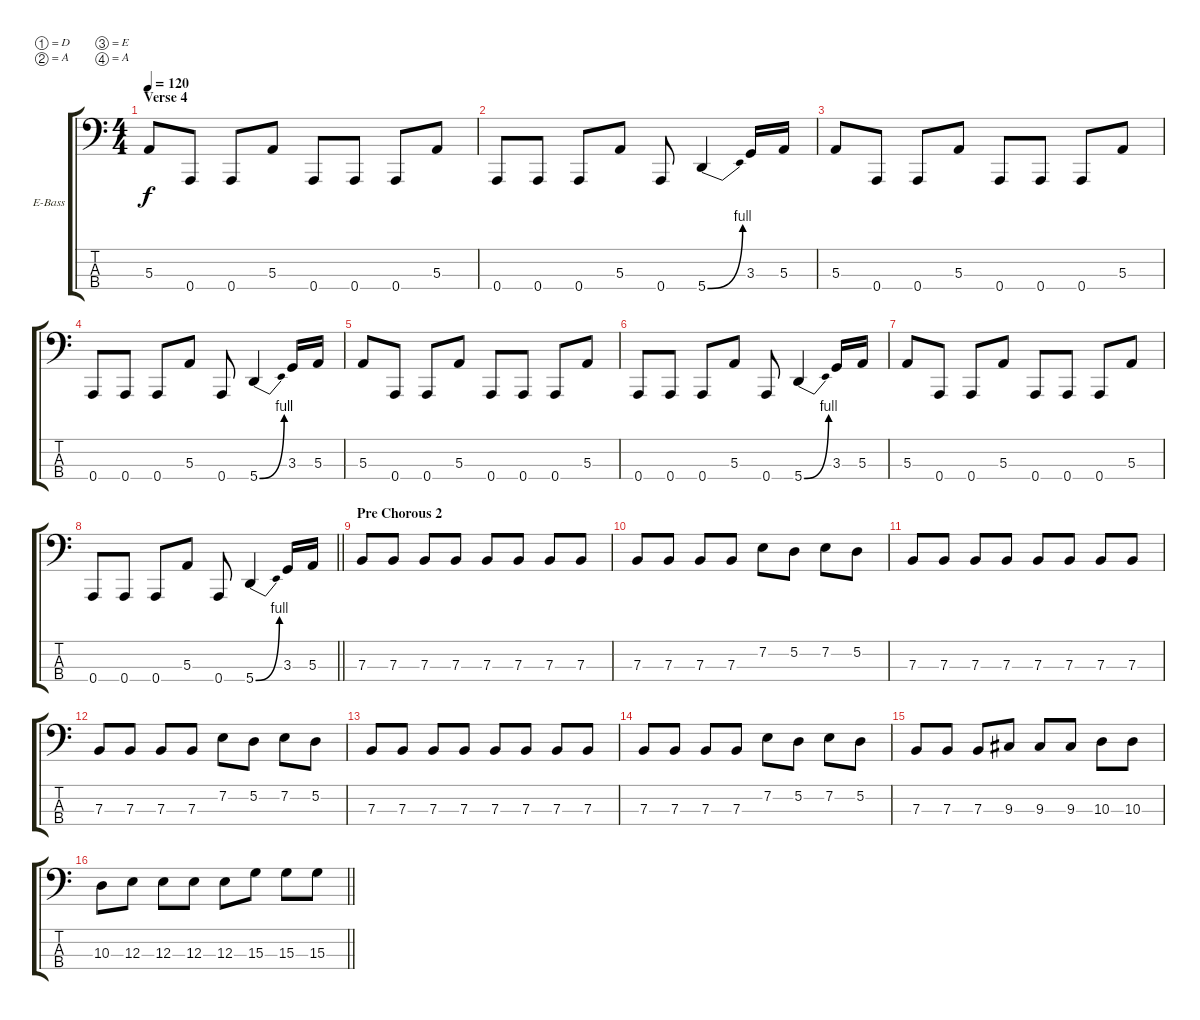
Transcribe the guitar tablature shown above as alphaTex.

\bracketExtendMode groupsimilarinstruments
\firstSystemTrackNameOrientation horizontal
\otherSystemsTrackNameOrientation horizontal
\track ("Bass" "E-Bass") {instrument electricbassfinger}
\staff {score tabs}
\tuning (D2 A1 E1 A0)
\ts (4 4)
\section ("" "Verse 4")
\tempo 120
\clef f4
\ks c
5.3.8{dy f} 0.4.8 0.4.8 5.3.8 0.4.8 0.4.8 0.4.8 5.3.8 |
0.4.8 0.4.8 0.4.8 5.3.8 0.4.8 5.4{be (bend 0 0 60 4)}.4 3.3.16 5.3.16 |
5.3.8 0.4.8 0.4.8 5.3.8 0.4.8 0.4.8 0.4.8 5.3.8 |
0.4.8 0.4.8 0.4.8 5.3.8 0.4.8 5.4{be (bend 0 0 60 4)}.4 3.3.16 5.3.16 |
5.3.8 0.4.8 0.4.8 5.3.8 0.4.8 0.4.8 0.4.8 5.3.8 |
0.4.8 0.4.8 0.4.8 5.3.8 0.4.8 5.4{be (bend 0 0 60 4)}.4 3.3.16 5.3.16 |
5.3.8 0.4.8 0.4.8 5.3.8 0.4.8 0.4.8 0.4.8 5.3.8 |
\barLineRight lightlight
0.4.8 0.4.8 0.4.8 5.3.8 0.4.8 5.4{be (bend 0 0 60 4)}.4 3.3.16 5.3.16 |
\section ("" "Pre Chorous 2")
7.3.8 7.3.8 7.3.8 7.3.8 7.3.8 7.3.8 7.3.8 7.3.8 |
7.3.8 7.3.8 7.3.8 7.3.8 7.2.8 5.2.8 7.2.8 5.2.8 |
7.3.8 7.3.8 7.3.8 7.3.8 7.3.8 7.3.8 7.3.8 7.3.8 |
7.3.8 7.3.8 7.3.8 7.3.8 7.2.8 5.2.8 7.2.8 5.2.8 |
7.3.8 7.3.8 7.3.8 7.3.8 7.3.8 7.3.8 7.3.8 7.3.8 |
7.3.8 7.3.8 7.3.8 7.3.8 7.2.8 5.2.8 7.2.8 5.2.8 |
7.3.8 7.3.8 7.3.8 9.3.8 9.3.8 9.3.8 10.3.8 10.3.8 |
\barLineRight lightlight
10.3.8 12.3.8 12.3.8 12.3.8 12.3.8 15.3.8 15.3.8 15.3.8
